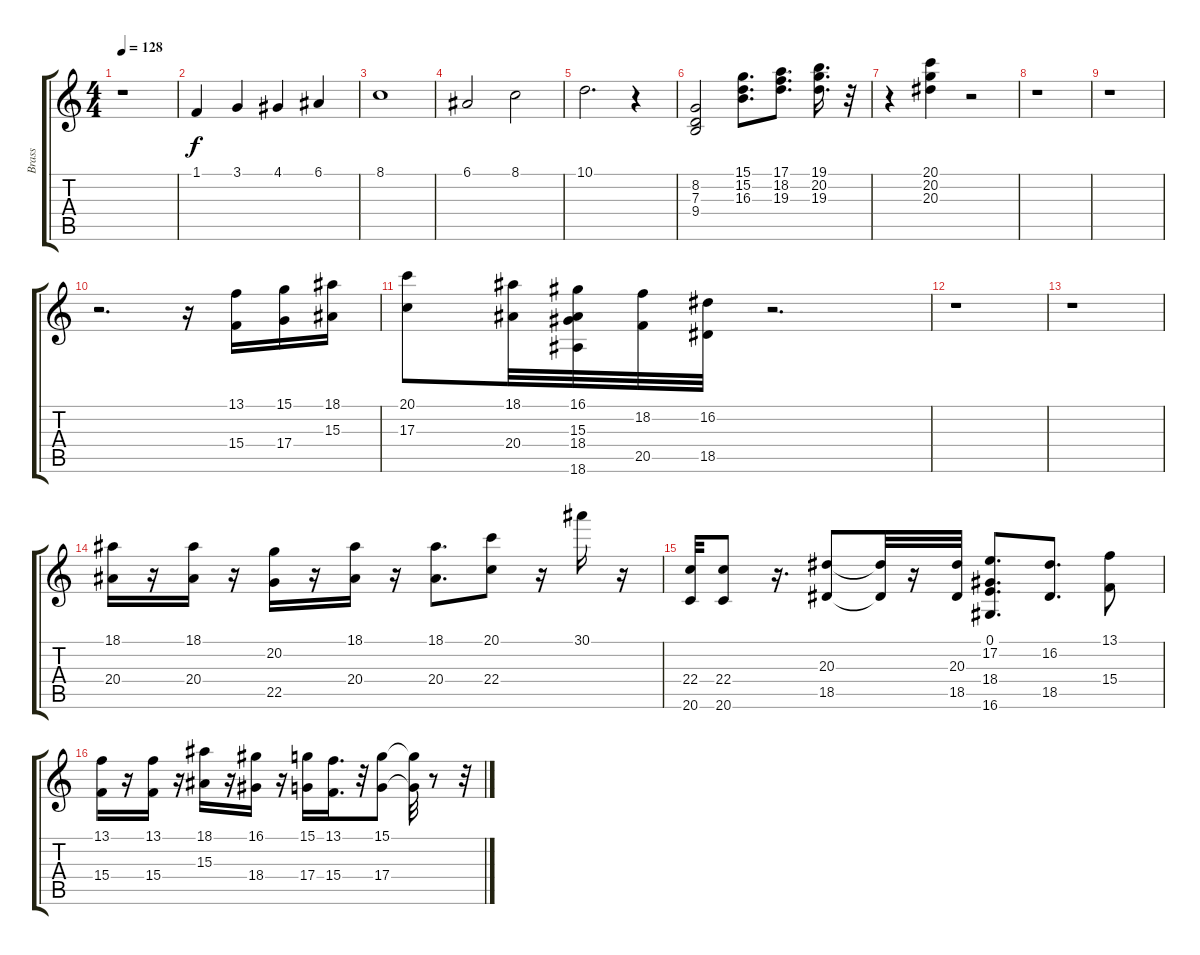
\track ("Brass" "Brass") {instrument brasssection}
\staff {score tabs}
\tuning (E4 B3 G3 D3 A2 E2) {hide}
\ts (4 4)
\tempo 128
\clef g2
\ks c
r.1{dy f} |
1.1.4{instrument fx5brightness} 3.1.4 4.1.4 6.1.4 |
8.1.1 |
6.1.2 8.1.2 |
10.1.2{d} r.4 |
(8.2 7.3 9.4).2{instrument synthbrass1} (15.1 15.2 16.3).8{d} (17.1 18.2 19.3).8{d} (19.1 20.2 19.3).16{d} r.32 |
r.4 (20.1 20.2 20.3).4 r.2 |
r.1 |
r.1 |
r.2{d} r.16 (13.1 15.4).16{instrument brasssection} (15.1 17.4).16 (18.1 15.3).16 |
(20.1 17.3).8 (18.1 20.4).32 (16.1 15.3 18.4 18.6).32 (18.2 20.5).32 (16.2 18.5).32 r.2{d} |
r.1 |
r.1 |
(18.1 20.4).16 r.16 (18.1 20.4).16 r.16 (20.2 22.5).16 r.16 (18.1 20.4).16 r.16 (18.1 20.4).8{d} (20.1 22.4).8 r.16 30.1.16{instrument orchestrahit} r.16 |
(22.4 20.6).32{instrument brasssection} (22.4 20.6).8 r.16{d} (20.3 18.5).8 (20.3{t} 18.5{t}).32 r.16 (20.3 18.5).32 (0.1 17.2 18.4 16.6).8{d} (16.2 18.5).8{d} (13.1 15.4).8 |
(13.1 15.4).16 r.16 (13.1 15.4).16 r.16 (18.1 15.3).16 r.16 (16.1 18.4).16 r.16 (15.1 17.4).16 (13.1 15.4).16{d} r.32 (15.1 17.4).8 (15.1{t} 17.4{t}).32 r.8 r.32
